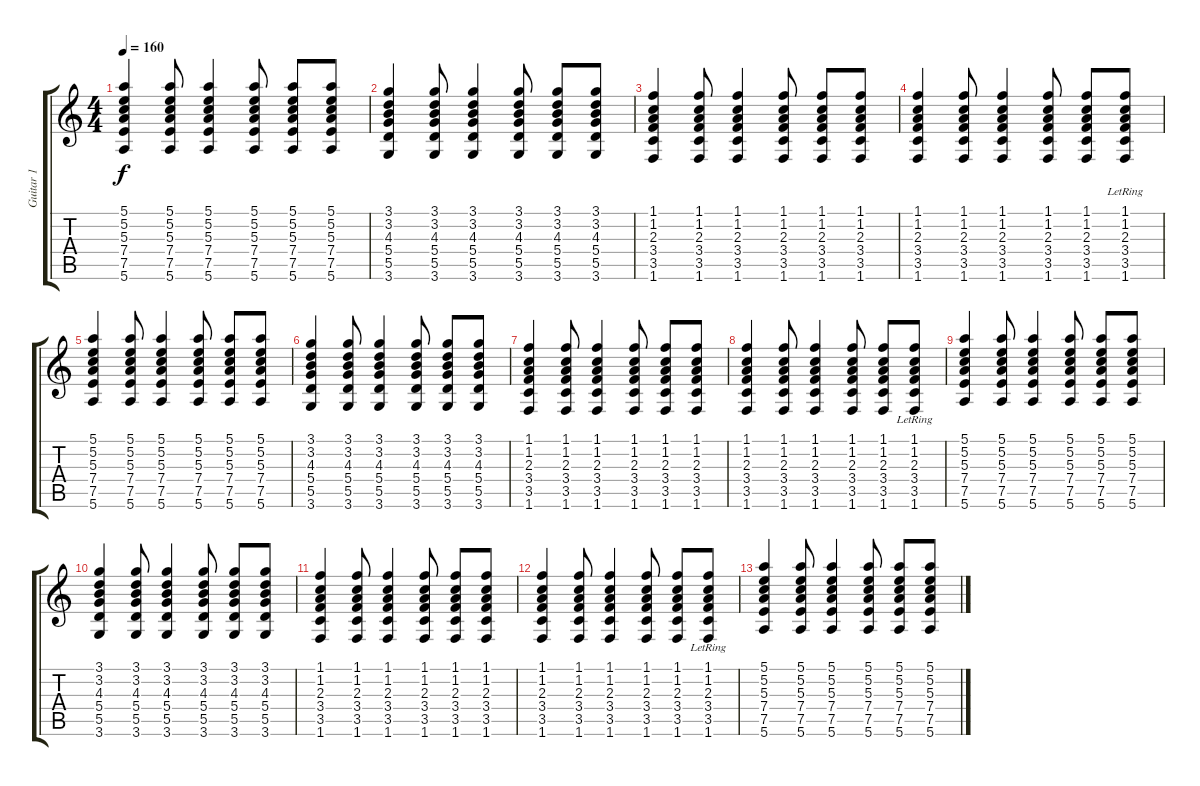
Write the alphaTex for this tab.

\track ("Guitar 1" "Guitar 1") {instrument electricguitarclean}
\staff {score tabs}
\tuning (E4 B3 G3 D3 A2 E2) {hide}
\ts (4 4)
\tempo 160
\clef g2
\ks c
(5.1 5.2 5.3 7.4 7.5 5.6).4{dy f} (5.1 5.2 5.3 7.4 7.5 5.6).8 (5.1 5.2 5.3 7.4 7.5 5.6).4 (5.1 5.2 5.3 7.4 7.5 5.6).8 (5.1 5.2 5.3 7.4 7.5 5.6).8 (5.1 5.2 5.3 7.4 7.5 5.6).8 |
(3.1 3.2 4.3 5.4 5.5 3.6).4 (3.1 3.2 4.3 5.4 5.5 3.6).8 (3.1 3.2 4.3 5.4 5.5 3.6).4 (3.1 3.2 4.3 5.4 5.5 3.6).8 (3.1 3.2 4.3 5.4 5.5 3.6).8 (3.1 3.2 4.3 5.4 5.5 3.6).8 |
(1.1 1.2 2.3 3.4 3.5 1.6).4 (1.1 1.2 2.3 3.4 3.5 1.6).8 (1.1 1.2 2.3 3.4 3.5 1.6).4 (1.1 1.2 2.3 3.4 3.5 1.6).8 (1.1 1.2 2.3 3.4 3.5 1.6).8 (1.1 1.2 2.3 3.4 3.5 1.6).8 |
(1.1 1.2 2.3 3.4 3.5 1.6).4 (1.1 1.2 2.3 3.4 3.5 1.6).8 (1.1 1.2 2.3 3.4 3.5 1.6).4 (1.1 1.2 2.3 3.4 3.5 1.6).8 (1.1 1.2 2.3 3.4 3.5 1.6).8 (1.1{lr} 1.2{lr} 2.3{lr} 3.4 3.5{lr} 1.6{lr}).8 |
(5.1 5.2 5.3 7.4 7.5 5.6).4 (5.1 5.2 5.3 7.4 7.5 5.6).8 (5.1 5.2 5.3 7.4 7.5 5.6).4 (5.1 5.2 5.3 7.4 7.5 5.6).8 (5.1 5.2 5.3 7.4 7.5 5.6).8 (5.1 5.2 5.3 7.4 7.5 5.6).8 |
(3.1 3.2 4.3 5.4 5.5 3.6).4 (3.1 3.2 4.3 5.4 5.5 3.6).8 (3.1 3.2 4.3 5.4 5.5 3.6).4 (3.1 3.2 4.3 5.4 5.5 3.6).8 (3.1 3.2 4.3 5.4 5.5 3.6).8 (3.1 3.2 4.3 5.4 5.5 3.6).8 |
(1.1 1.2 2.3 3.4 3.5 1.6).4 (1.1 1.2 2.3 3.4 3.5 1.6).8 (1.1 1.2 2.3 3.4 3.5 1.6).4 (1.1 1.2 2.3 3.4 3.5 1.6).8 (1.1 1.2 2.3 3.4 3.5 1.6).8 (1.1 1.2 2.3 3.4 3.5 1.6).8 |
(1.1 1.2 2.3 3.4 3.5 1.6).4 (1.1 1.2 2.3 3.4 3.5 1.6).8 (1.1 1.2 2.3 3.4 3.5 1.6).4 (1.1 1.2 2.3 3.4 3.5 1.6).8 (1.1 1.2 2.3 3.4 3.5 1.6).8 (1.1{lr} 1.2{lr} 2.3{lr} 3.4 3.5{lr} 1.6{lr}).8 |
(5.1 5.2 5.3 7.4 7.5 5.6).4 (5.1 5.2 5.3 7.4 7.5 5.6).8 (5.1 5.2 5.3 7.4 7.5 5.6).4 (5.1 5.2 5.3 7.4 7.5 5.6).8 (5.1 5.2 5.3 7.4 7.5 5.6).8 (5.1 5.2 5.3 7.4 7.5 5.6).8 |
(3.1 3.2 4.3 5.4 5.5 3.6).4 (3.1 3.2 4.3 5.4 5.5 3.6).8 (3.1 3.2 4.3 5.4 5.5 3.6).4 (3.1 3.2 4.3 5.4 5.5 3.6).8 (3.1 3.2 4.3 5.4 5.5 3.6).8 (3.1 3.2 4.3 5.4 5.5 3.6).8 |
(1.1 1.2 2.3 3.4 3.5 1.6).4 (1.1 1.2 2.3 3.4 3.5 1.6).8 (1.1 1.2 2.3 3.4 3.5 1.6).4 (1.1 1.2 2.3 3.4 3.5 1.6).8 (1.1 1.2 2.3 3.4 3.5 1.6).8 (1.1 1.2 2.3 3.4 3.5 1.6).8 |
(1.1 1.2 2.3 3.4 3.5 1.6).4 (1.1 1.2 2.3 3.4 3.5 1.6).8 (1.1 1.2 2.3 3.4 3.5 1.6).4 (1.1 1.2 2.3 3.4 3.5 1.6).8 (1.1 1.2 2.3 3.4 3.5 1.6).8 (1.1{lr} 1.2{lr} 2.3{lr} 3.4 3.5{lr} 1.6{lr}).8 |
(5.1 5.2 5.3 7.4 7.5 5.6).4 (5.1 5.2 5.3 7.4 7.5 5.6).8 (5.1 5.2 5.3 7.4 7.5 5.6).4 (5.1 5.2 5.3 7.4 7.5 5.6).8 (5.1 5.2 5.3 7.4 7.5 5.6).8 (5.1 5.2 5.3 7.4 7.5 5.6).8
